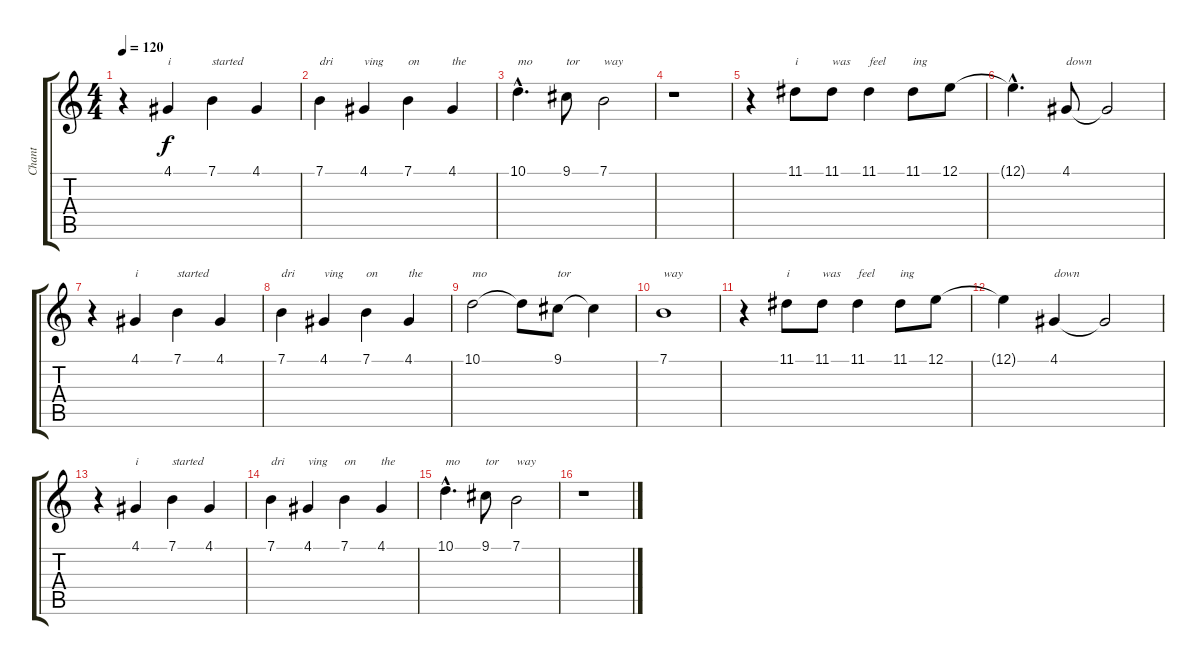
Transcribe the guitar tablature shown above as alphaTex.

\track ("Chant" "Chant") {instrument clavinet}
\staff {score tabs}
\tuning (E4 B3 G3 D3 A2 E2) {hide}
\ts (4 4)
\tempo 120
\clef g2
\ks c
r.4{dy f} 4.1.4{txt "i"} 7.1.4{txt "started"} 4.1.4 |
7.1.4{txt "dri"} 4.1.4{txt "ving"} 7.1.4{txt "on"} 4.1.4{txt "the"} |
10.1{hac}.4{d txt "mo"} 9.1.8{txt "tor"} 7.1.2{txt "way"} |
r.1 |
r.4 11.1.8{txt "i"} 11.1.8{txt "was"} 11.1.4{txt "feel"} 11.1.8{txt "ing"} 12.1.8 |
12.1{hac t}.4{d} 4.1.8{txt "down"} 4.1{t}.2 |
r.4 4.1.4{txt "i"} 7.1.4{txt "started"} 4.1.4 |
7.1.4{txt "dri"} 4.1.4{txt "ving"} 7.1.4{txt "on"} 4.1.4{txt "the"} |
10.1.2{txt "mo"} 10.1{t}.8 9.1.8{txt "tor"} 9.1{t}.4 |
7.1.1{txt "way"} |
r.4 11.1.8{txt "i"} 11.1.8{txt "was"} 11.1.4{txt "feel"} 11.1.8{txt "ing"} 12.1.8 |
12.1{t}.4 4.1.4{txt "down"} 4.1{t}.2 |
r.4 4.1.4{txt "i"} 7.1.4{txt "started"} 4.1.4 |
7.1.4{txt "dri"} 4.1.4{txt "ving"} 7.1.4{txt "on"} 4.1.4{txt "the"} |
10.1{hac}.4{d txt "mo"} 9.1.8{txt "tor"} 7.1.2{txt "way"} |
r.1
